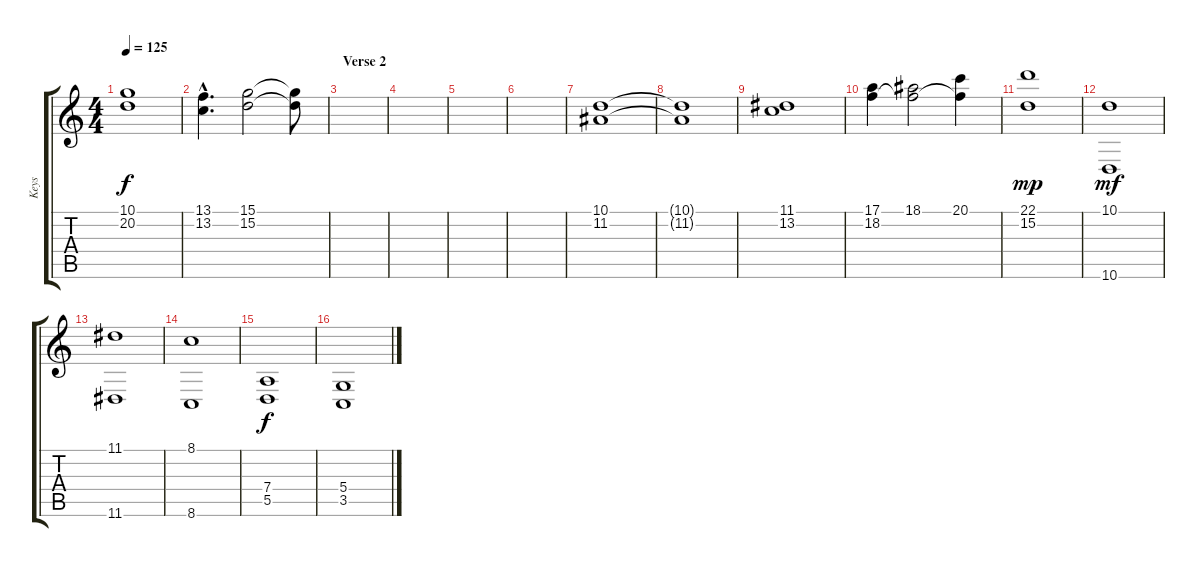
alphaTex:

\track ("Keys" "Keys") {instrument stringensemble1}
\staff {score tabs}
\tuning (E4 B3 G3 D3 A2 E2) {hide}
\ts (4 4)
\tempo 125
\clef g2
\ks c
(10.1 20.2).1{dy f} |
(13.1{hac} 13.2{hac}).4{d} (15.1 15.2).2 (15.1{t} 15.2{t}).8 |
\section ("" "Verse 2")
|
|
|
|
(10.1 11.2).1{balance 12} |
(10.1{t} 11.2{t}).1 |
(11.1 13.2).1 |
(17.1 18.2).4 (18.1 18.2{t}).2 (20.1 18.2{t}).4 |
(22.1 15.2).1{dy mp balance 8} |
(10.1 10.6).1{dy mf} |
(11.1 11.6).1 |
(8.1 8.6).1 |
(7.4 5.5).1{dy f volume 10 instrument stringensemble1} |
(5.4 3.5).1
